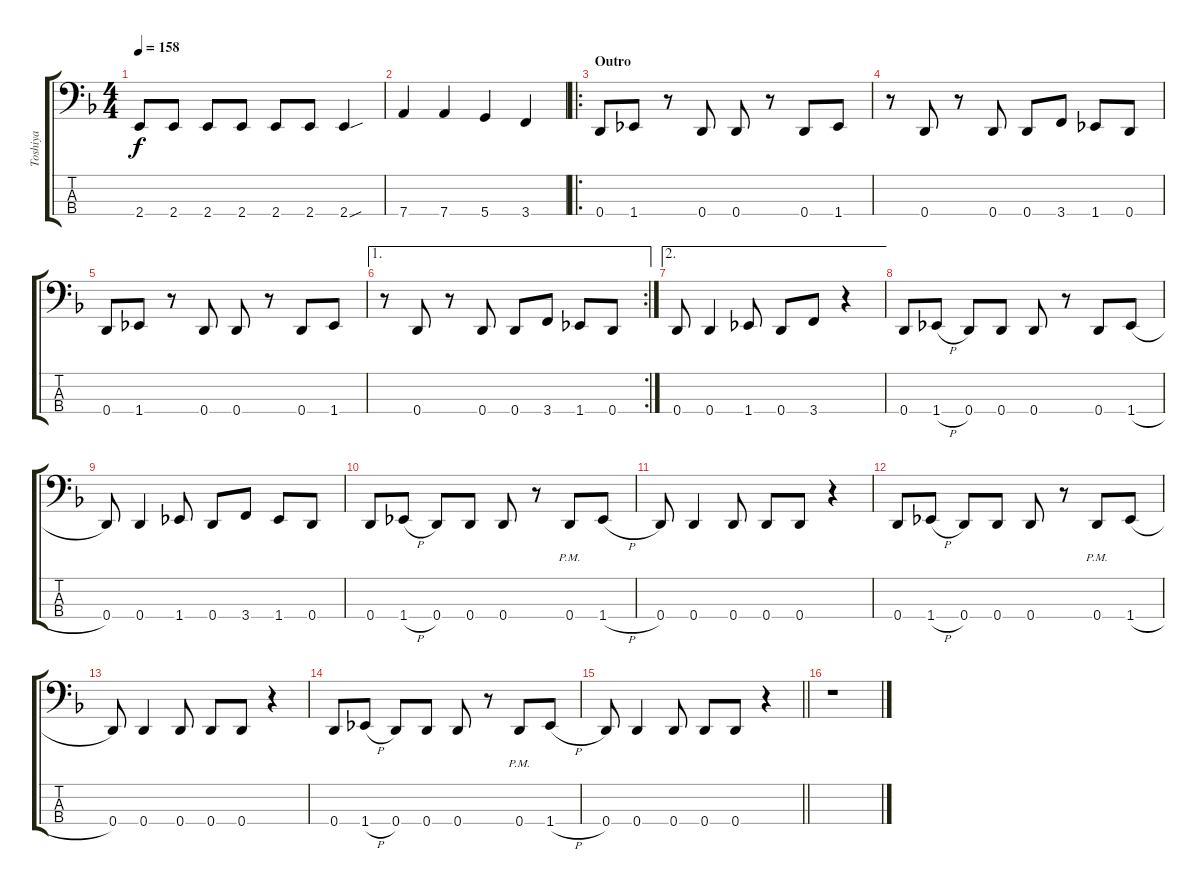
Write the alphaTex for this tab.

\track ("Toshiya" "Toshiya") {instrument electricbasspick}
\staff {score tabs}
\tuning (G2 D2 A1 D1) {hide}
\ts (4 4)
\tempo 158
\clef f4
\ks f
2.4.8{dy f} 2.4.8 2.4.8 2.4.8 2.4.8 2.4.8 2.4{sou}.4 |
7.4.4 7.4.4 5.4.4 3.4.4 |
\ro
\section ("" "Outro")
0.4.8 1.4.8 r.8 0.4.8 0.4.8 r.8 0.4.8 1.4.8 |
r.8 0.4.8 r.8 0.4.8 0.4.8 3.4.8 1.4.8 0.4.8 |
0.4.8 1.4.8 r.8 0.4.8 0.4.8 r.8 0.4.8 1.4.8 |
\ae 1
\rc 2
r.8 0.4.8 r.8 0.4.8 0.4.8 3.4.8 1.4.8 0.4.8 |
\ae 2
0.4.8 0.4.4 1.4.8 0.4.8 3.4.8 r.4 |
0.4.8 1.4{h}.8 0.4.8 0.4.8 0.4.8 r.8 0.4.8 1.4{h}.8 |
0.4.8 0.4.4 1.4.8 0.4.8 3.4.8 1.4.8 0.4.8 |
0.4.8 1.4{h}.8 0.4.8 0.4.8 0.4.8 r.8 0.4{pm}.8 1.4{h}.8 |
0.4.8 0.4.4 0.4.8 0.4.8 0.4.8 r.4 |
0.4.8 1.4{h}.8 0.4.8 0.4.8 0.4.8 r.8 0.4{pm}.8 1.4{h}.8 |
0.4.8 0.4.4 0.4.8 0.4.8 0.4.8 r.4 |
0.4.8 1.4{h}.8 0.4.8 0.4.8 0.4.8 r.8 0.4{pm}.8 1.4{h}.8 |
\barLineRight lightlight
0.4.8 0.4.4 0.4.8 0.4.8 0.4.8 r.4 |
r.1
